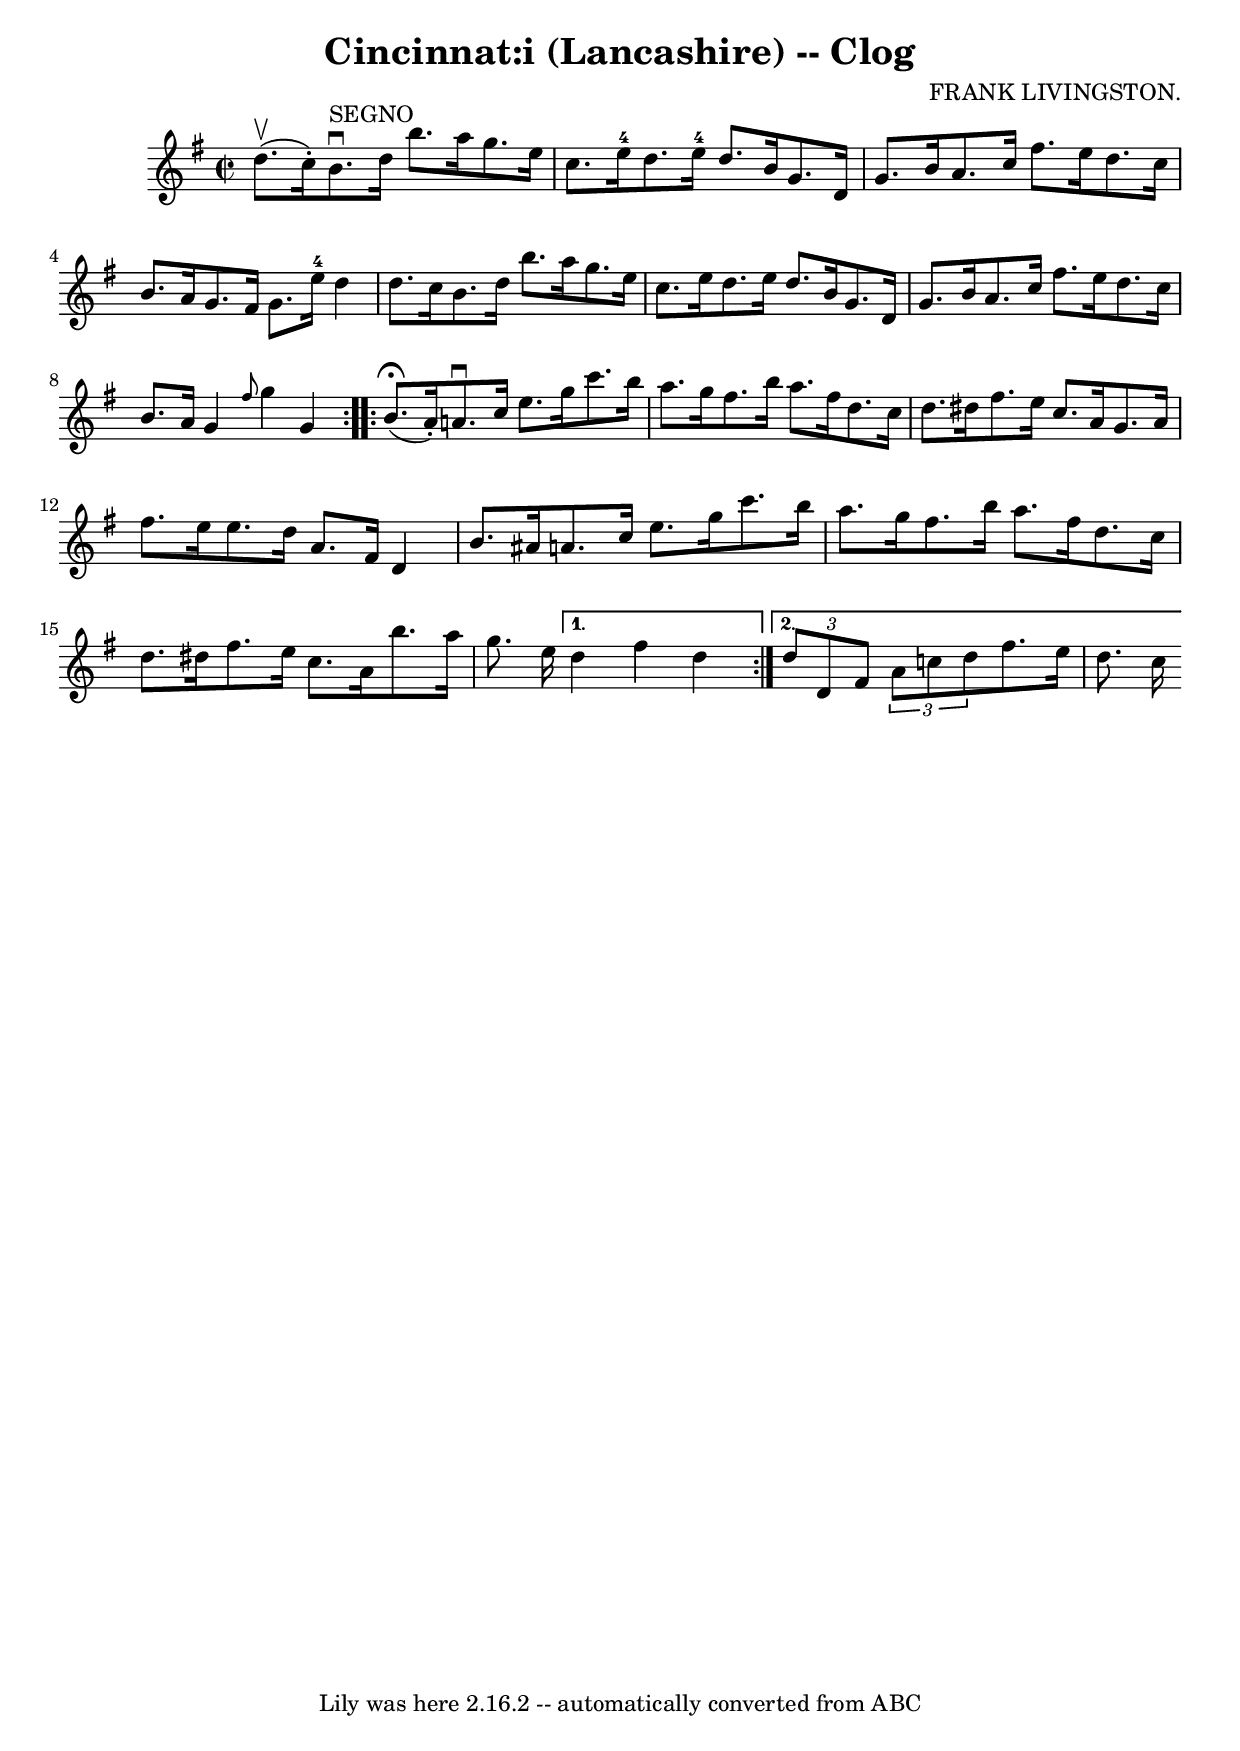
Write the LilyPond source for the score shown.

\version "2.16.2"
\include "Mammoth.ily"
\header {
  %% book = "Ryan's Mammoth Collection"
  composer = "FRANK LIVINGSTON."
  crossRefNumber = "1"
  footnotes = "\\\\160 952"
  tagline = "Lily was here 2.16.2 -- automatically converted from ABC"
  title = "Cincinnat:i (Lancashire) -- Clog"

}
voicedefault =  {



  \repeat volta 2 {

    \override Staff.TimeSignature #'style = #'C
    \time 2/2 
    \key g \major     d''8.^\upbow(c''16-.)    |
    b'8.^"SEGNO"^\downbow d''16 b''8. a''16 g''8. e''16 c''8. e''16-4   |
    d''8. e''16-4 d''8. b'16 g'8. d'16 g'8.        b'16     |
    a'8. c''16 fis''8. e''16 d''8. c''16 b'8.      a'16     |
    g'8. fis'16 g'8. e''16-4 d''4 d''8.         c''16     |
    b'8. d''16 b''8. a''16 g''8. e''16         c''8. e''16     |
    d''8. e''16 d''8. b'16 g'8. d'16         g'8. b'16     |
    a'8. c''16 fis''8. e''16 d''8. c''16       b'8. a'16     |
    g'4  \grace { fis''8  
		} g''4 g'4    
  }     

  \repeat volta 2 {     b'8.^\fermata(a'16-.)  |
    a'!8.^\downbow      c''16 e''8. g''16 c'''8. b''16 a''8. g''16     |
         fis''8. b''16 a''8. fis''16 d''8. c''16 d''8. dis''16      |
    fis''8. e''16 c''8. a'16 g'8. a'16 fis''8.         e''16     |
    e''8. d''16 a'8. fis'16 d'4 b'8. ais'16  |
    a'!8. c''16 e''8. g''16 c'''8. b''16 a''8.         g''16     |
    fis''8. b''16 a''8. fis''16 d''8. c''16         d''8. dis''16     |
    fis''8. e''16 c''8. a'16 b''8.    
    a''16 g''8. e''16    
  } \alternative{{ d''4 fis''4 d''4  
		 } {   
		   \times 2/3 { d''8 d'8 fis'8  
			      }   \times 2/3 { a'8 c''!8 d''8  
					     }  		   fis''8. e''16 d''8. c''16        \bar " |."   
		 }
	       }

}

\score{
  <<

    \context Staff="default"
    {
      \voicedefault 
      
    }

  >>
  \layout {
    
  }
  \midi {
  }

}
